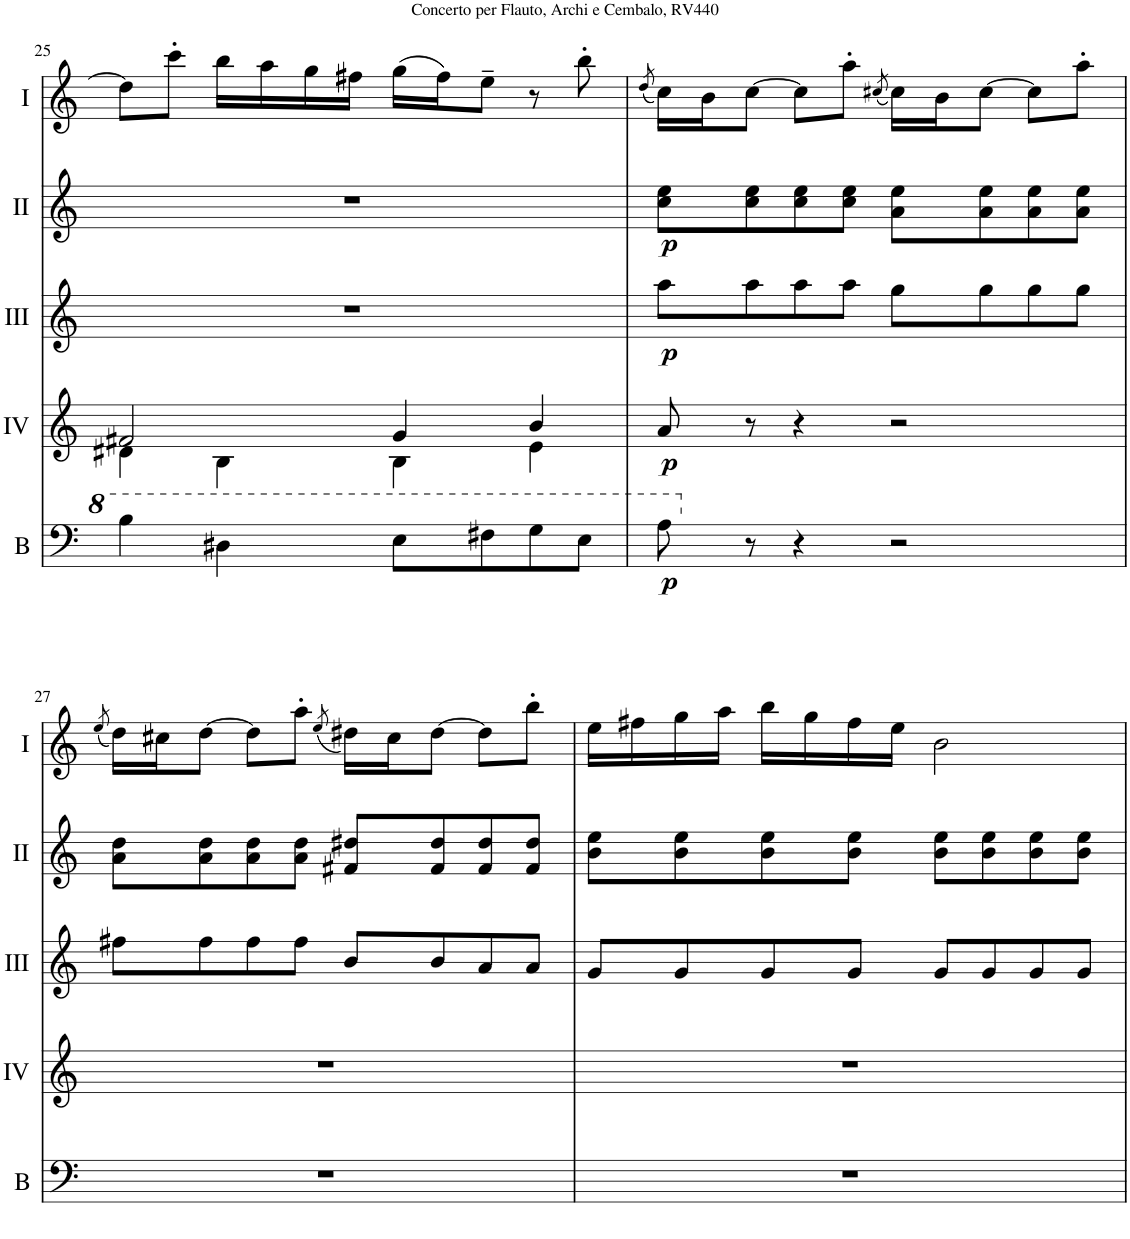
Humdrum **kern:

**kern	**dynam	**kern	**dynam	**kern	**dynam	**kern	**dynam	**kern
*part5	*part5	*part4	*part4	*part3	*part3	*part2	*part2	*part1
*staff5	*staff5	*staff4	*staff4	*staff3	*staff3	*staff2	*staff2	*staff1
*I"Basson	*	*I"Acc. 4	*	*I"Acc. 3	*	*I"Acc. 2	*	*I"Acc. 1
*I'B	*	*	*	*	*	*	*	*
!!LO:PB:g=z
*clefF4	*	*clefG2	*	*clefG2	*	*clefG2	*	*clefG2
*Trd7c12	*	*	*	*Trd7c12	*	*	*	*
*k[]	*	*k[]	*	*k[]	*	*k[]	*	*k[]
*M4/4	*	*M4/4	*	*M4/4	*	*M4/4	*	*M4/4
*met(c)	*	*met(c)	*	*met(c)	*	*met(c)	*	*met(c)
=25	=25	=25	=25	=25	=25	=25	=25	=25
*	*	*^	*	*	*	*	*	*
4b\	.	2f#X/	4d#X\	.	1r	.	1r	.	8dd#\L]
.	.	.	.	.	.	.	.	.	8ccc'\J
4d#X\	.	.	4B\	.	.	.	.	.	16bb\LL
.	.	.	.	.	.	.	.	.	16aa\
.	.	.	.	.	.	.	.	.	16gg\
.	.	.	.	.	.	.	.	.	16ff#X\JJ
8e\L	.	4g/	4B\	.	.	.	.	.	(16gg\LL
.	.	.	.	.	.	.	.	.	16ff#\J)
8f#X\	.	.	.	.	.	.	.	.	8ee~\J
8g\	.	4b/	4e\	.	.	.	.	.	8r
8e\J	.	.	.	.	.	.	.	.	8bb'\
*	*	*v	*v	*	*	*	*	*	*
=26	=26	=26	=26	=26	=26	=26	=26	=26
.	.	.	.	.	.	.	.	(8qdd/
!	!LO:DY:b	!	!LO:DY:b	!	!LO:DY:b	!	!LO:DY:b	!
8a\	p	8a/	p	8aa\L	p	8cc\ 8ee\L	p	16cc\LL)
.	.	.	.	.	.	.	.	16b\J
8r	.	8r	.	8aa\	.	8cc\ 8ee\	.	[8cc\J
4r	.	4r	.	8aa\	.	8cc\ 8ee\	.	8cc\L]
.	.	.	.	8aa\J	.	8cc\ 8ee\J	.	8aa'\J
.	.	.	.	.	.	.	.	(8qcc#X/
2r	.	2r	.	8gg\L	.	8a\ 8ee\L	.	16cc#\LL)
.	.	.	.	.	.	.	.	16b\J
.	.	.	.	8gg\	.	8a\ 8ee\	.	[8cc#\J
.	.	.	.	8gg\	.	8a\ 8ee\	.	8cc#\L]
.	.	.	.	8gg\J	.	8a\ 8ee\J	.	8aa'\J
!!LO:LB:g=z
=27	=27	=27	=27	=27	=27	=27	=27	=27
.	.	.	.	.	.	.	.	(8qee/
1r	.	1r	.	8ff#X\L	.	8a\ 8dd\L	.	16dd\LL)
.	.	.	.	.	.	.	.	16cc#X\J
.	.	.	.	8ff#\	.	8a\ 8dd\	.	[8dd\J
.	.	.	.	8ff#\	.	8a\ 8dd\	.	8dd\L]
.	.	.	.	8ff#\J	.	8a\ 8dd\J	.	8aa'\J
.	.	.	.	.	.	.	.	(8qee/
.	.	.	.	8b/L	.	8f#X/ 8dd#X/L	.	16dd#X\LL)
.	.	.	.	.	.	.	.	16cc#\J
.	.	.	.	8b/	.	8f#/ 8dd#/	.	[8dd#\J
.	.	.	.	8a/	.	8f#/ 8dd#/	.	8dd#\L]
.	.	.	.	8a/J	.	8f#/ 8dd#/J	.	8bb'\J
=28	=28	=28	=28	=28	=28	=28	=28	=28
1r	.	1r	.	8g/L	.	8b\ 8ee\L	.	16ee\LL
.	.	.	.	.	.	.	.	16ff#X\
.	.	.	.	8g/	.	8b\ 8ee\	.	16gg\
.	.	.	.	.	.	.	.	16aa\JJ
.	.	.	.	8g/	.	8b\ 8ee\	.	16bb\LL
.	.	.	.	.	.	.	.	16gg\
.	.	.	.	8g/J	.	8b\ 8ee\J	.	16ff#\
.	.	.	.	.	.	.	.	16ee\JJ
.	.	.	.	8g/L	.	8b\ 8ee\L	.	2b\
.	.	.	.	8g/	.	8b\ 8ee\	.	.
.	.	.	.	8g/	.	8b\ 8ee\	.	.
.	.	.	.	8g/J	.	8b\ 8ee\J	.	.
=	=	=	=	=	=	=	=	=
*-	*-	*-	*-	*-	*-	*-	*-	*-
